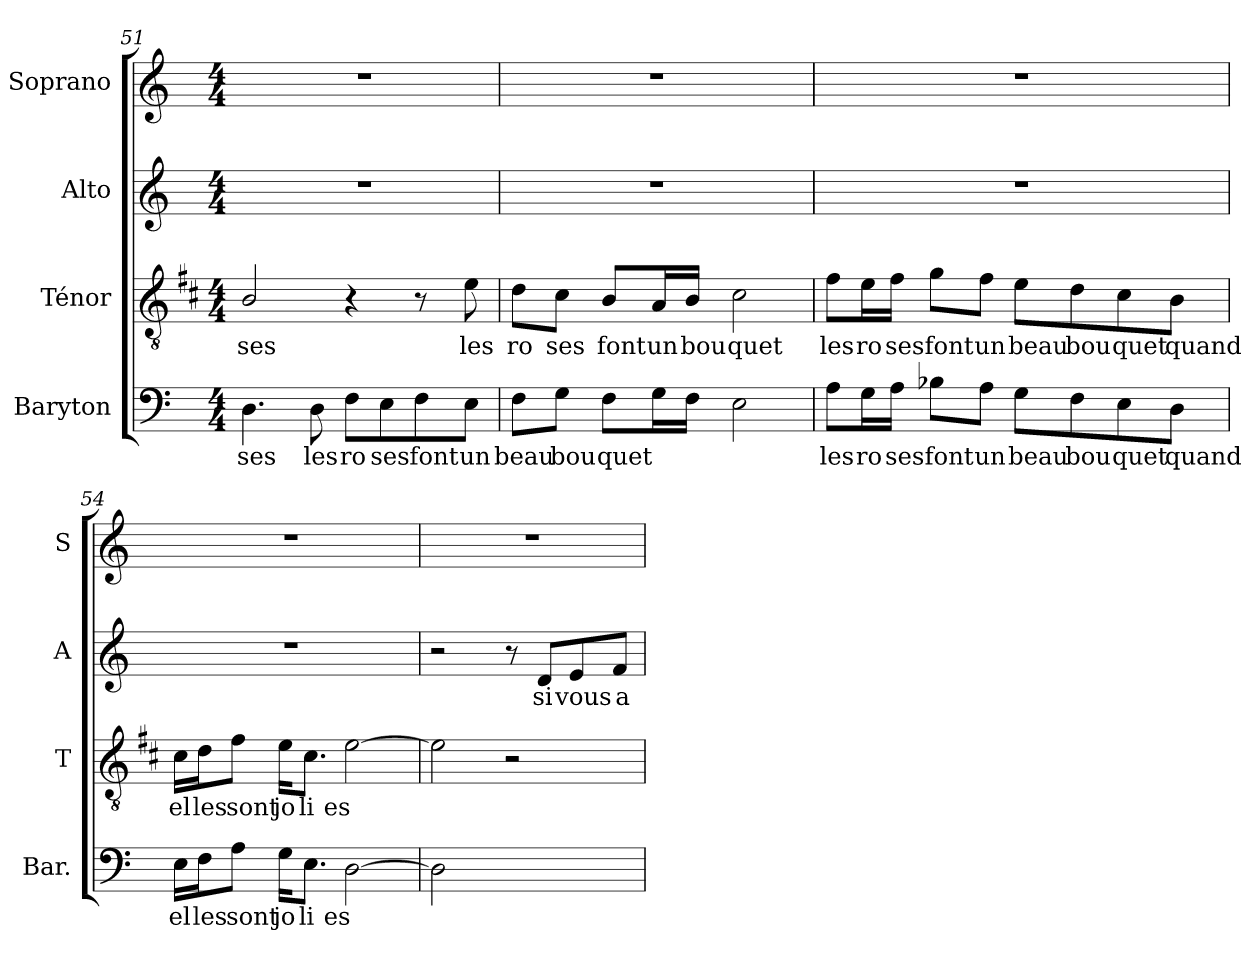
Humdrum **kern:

**kern	**text	**kern	**text	**kern	**text	**kern
*part4	*part4	*part3	*part3	*part2	*part2	*part1
*staff4	*staff4	*staff3	*staff3	*staff2	*staff2	*staff1
*I"Baryton	*	*I"Ténor	*	*I"Alto	*	*I"Soprano
*I'Bar.	*	*I'T	*	*I'A	*	*I'S
*clefF4	*	*clefGv2	*	*clefG2	*	*clefG2
*	*	*ITrd1c2	*	*	*	*
*k[]	*	*k[]	*	*k[]	*	*k[]
*C:	*	*C:	*	*C:	*	*C:
*M4/4	*	*M4/4	*	*M4/4	*	*M4/4
=51	=51	=51	=51	=51	=51	=51
!	!LO:LY:b	!	!	!	!	!
!	!	!	!LO:LY:b	!	!	!
4.D\	ses	2A/	ses	1r	.	1r
!	!LO:LY:b	!	!	!	!	!
8D\	les	.	.	.	.	.
!	!LO:LY:b	!	!	!	!	!
8F\L	ro	4r	.	.	.	.
!	!LO:LY:b	!	!	!	!	!
8E\	ses	.	.	.	.	.
!	!LO:LY:b	!	!	!	!	!
8F\	font	8r	.	.	.	.
!	!LO:LY:b	!	!	!	!	!
!	!	!	!LO:LY:b	!	!	!
8E\J	un	8d\	les	.	.	.
=52	=52	=52	=52	=52	=52	=52
!	!LO:LY:b	!	!	!	!	!
!	!	!	!LO:LY:b	!	!	!
8F\L	beau	8c\L	ro	1r	.	1r
!	!LO:LY:b	!	!	!	!	!
!	!	!	!LO:LY:b	!	!	!
8G\J	bou	8B\J	ses	.	.	.
!	!LO:LY:b	!	!	!	!	!
!	!	!	!LO:LY:b	!	!	!
8F\L	quet	8A/L	font	.	.	.
!	!	!	!LO:LY:b	!	!	!
16G\L	.	16G/L	un	.	.	.
!	!	!	!LO:LY:b	!	!	!
16F\JJ	.	16A/JJ	bou	.	.	.
!	!	!	!LO:LY:b	!	!	!
2E\	.	2B\	quet	.	.	.
!!LO:PB:g=z
=53	=53	=53	=53	=53	=53	=53
!	!LO:LY:b	!	!	!	!	!
!	!	!	!LO:LY:b	!	!	!
8A\L	les	8e\L	les	1r	.	1r
!	!LO:LY:b	!	!	!	!	!
!	!	!	!LO:LY:b	!	!	!
16G\L	ro	16d\L	ro	.	.	.
!	!LO:LY:b	!	!	!	!	!
!	!	!	!LO:LY:b	!	!	!
16A\JJ	ses	16e\JJ	ses	.	.	.
!	!LO:LY:b	!	!	!	!	!
!	!	!	!LO:LY:b	!	!	!
8B-X\L	font	8f\L	font	.	.	.
!	!LO:LY:b	!	!	!	!	!
!	!	!	!LO:LY:b	!	!	!
8A\J	un	8e\J	un	.	.	.
!	!LO:LY:b	!	!	!	!	!
!	!	!	!LO:LY:b	!	!	!
8G\L	beau	8d\L	beau	.	.	.
!	!LO:LY:b	!	!	!	!	!
!	!	!	!LO:LY:b	!	!	!
8F\	bou	8c\	bou	.	.	.
!	!LO:LY:b	!	!	!	!	!
!	!	!	!LO:LY:b	!	!	!
8E\	quet	8B\	quet	.	.	.
!	!LO:LY:b	!	!	!	!	!
!	!	!	!LO:LY:b	!	!	!
8D\J	quand	8A\J	quand	.	.	.
=54	=54	=54	=54	=54	=54	=54
!	!LO:LY:b	!	!	!	!	!
!	!	!	!LO:LY:b	!	!	!
16E\LL	el	16B\LL	el	1r	.	1r
!	!LO:LY:b	!	!	!	!	!
!	!	!	!LO:LY:b	!	!	!
16F\J	les	16c\J	les	.	.	.
!	!LO:LY:b	!	!	!	!	!
!	!	!	!LO:LY:b	!	!	!
8A\J	sont	8e\J	sont	.	.	.
!	!LO:LY:b	!	!	!	!	!
!	!	!	!LO:LY:b	!	!	!
16G\KL	jo	16d\KL	jo	.	.	.
!	!LO:LY:b	!	!	!	!	!
!	!	!	!LO:LY:b	!	!	!
8.E\J	li	8.B\J	li	.	.	.
!	!LO:LY:b	!	!	!	!	!
!	!	!	!LO:LY:b	!	!	!
[2D\	es	[2d\	es	.	.	.
=55	=55	=55	=55	=55	=55	=55
2D\]	.	2d\]	.	2r	.	1r
2ryy	.	2r	.	8r	.	.
!	!	!	!	!	!LO:LY:b	!
.	.	.	.	8d/L	si	.
!	!	!	!	!	!LO:LY:b	!
.	.	.	.	8e/	vous	.
!	!	!	!	!	!LO:LY:b	!
.	.	.	.	8f/J	a	.
=	=	=	=	=	=	=
*-	*-	*-	*-	*-	*-	*-
